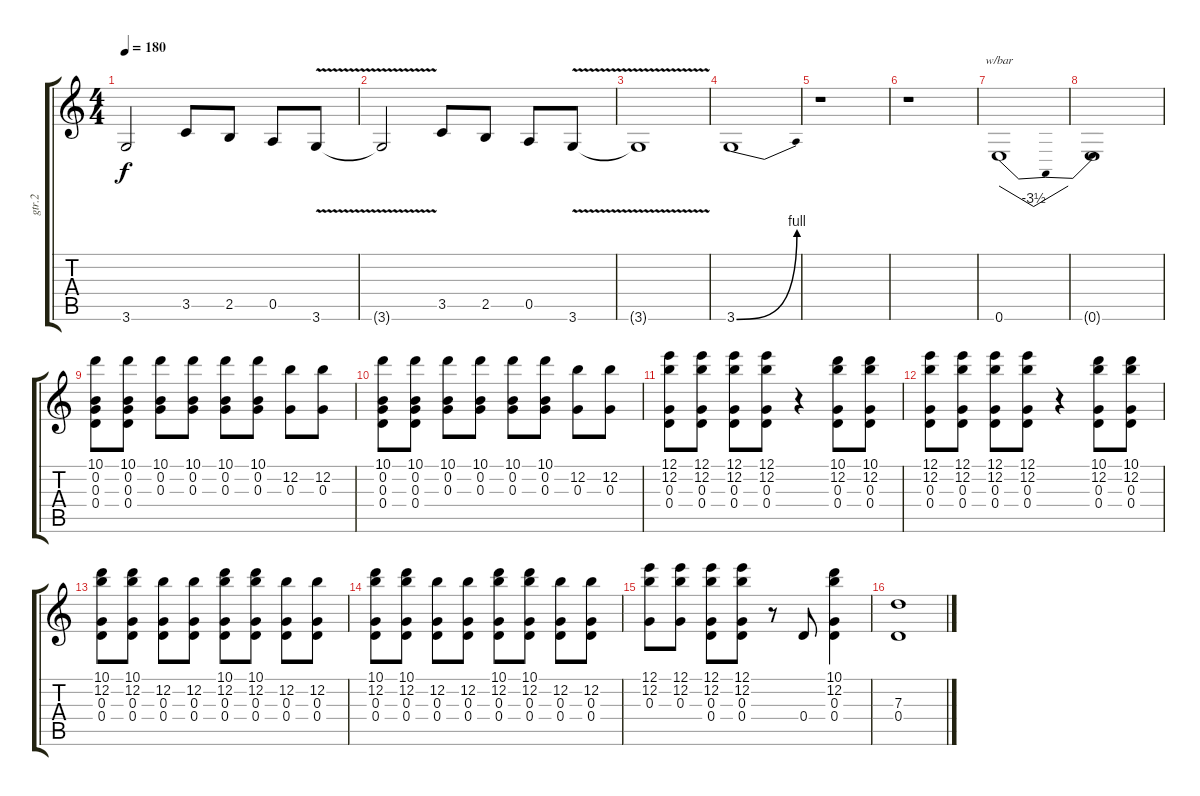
\track ("gtr.2" "gtr.2") {instrument distortionguitar}
\staff {score tabs}
\tuning (E4 B3 G3 D3 A2 E2) {hide}
\ts (4 4)
\tempo 180
\clef g2
\ks c
3.6{t}.2{dy f} 3.5.8 2.5.8 0.5.8 3.6{v}.8 |
3.6{t}.2 3.5.8 2.5.8 0.5.8 3.6{v}.8 |
3.6{t}.1 |
3.6{be (bend 0 0 60 4)}.1 |
r.1 |
r.1 |
0.6.1{tbe (dip default 0 0 30 -14 60 0)} |
0.6{t}.1 |
(10.1 0.2 0.3 0.4).8 (10.1 0.2 0.3 0.4).8 (10.1 0.2 0.3).8 (10.1 0.2 0.3).8 (10.1 0.2 0.3).8 (10.1 0.2 0.3).8 (12.2 0.3).8 (12.2 0.3).8 |
(10.1 0.2 0.3 0.4).8 (10.1 0.2 0.3 0.4).8 (10.1 0.2 0.3).8 (10.1 0.2 0.3).8 (10.1 0.2 0.3).8 (10.1 0.2 0.3).8 (12.2 0.3).8 (12.2 0.3).8 |
(12.1 12.2 0.3 0.4).8 (12.1 12.2 0.3 0.4).8 (12.1 12.2 0.3 0.4).8 (12.1 12.2 0.3 0.4).8 r.4 (10.1 12.2 0.3 0.4).8 (10.1 12.2 0.3 0.4).8 |
(12.1 12.2 0.3 0.4).8 (12.1 12.2 0.3 0.4).8 (12.1 12.2 0.3 0.4).8 (12.1 12.2 0.3 0.4).8 r.4 (10.1 12.2 0.3 0.4).8 (10.1 12.2 0.3 0.4).8 |
(10.1 12.2 0.3 0.4).8 (10.1 12.2 0.3 0.4).8 (12.2 0.3 0.4).8 (12.2 0.3 0.4).8 (10.1 12.2 0.3 0.4).8 (10.1 12.2 0.3 0.4).8 (12.2 0.3 0.4).8 (12.2 0.3 0.4).8 |
(10.1 12.2 0.3 0.4).8 (10.1 12.2 0.3 0.4).8 (12.2 0.3 0.4).8 (12.2 0.3 0.4).8 (10.1 12.2 0.3 0.4).8 (10.1 12.2 0.3 0.4).8 (12.2 0.3 0.4).8 (12.2 0.3 0.4).8 |
(12.1 12.2 0.3).8 (12.1 12.2 0.3).8 (12.1 12.2 0.3 0.4).8 (12.1 12.2 0.3 0.4).8 r.8 0.4.8 (10.1 12.2 0.3 0.4).4 |
(7.3 0.4).1
